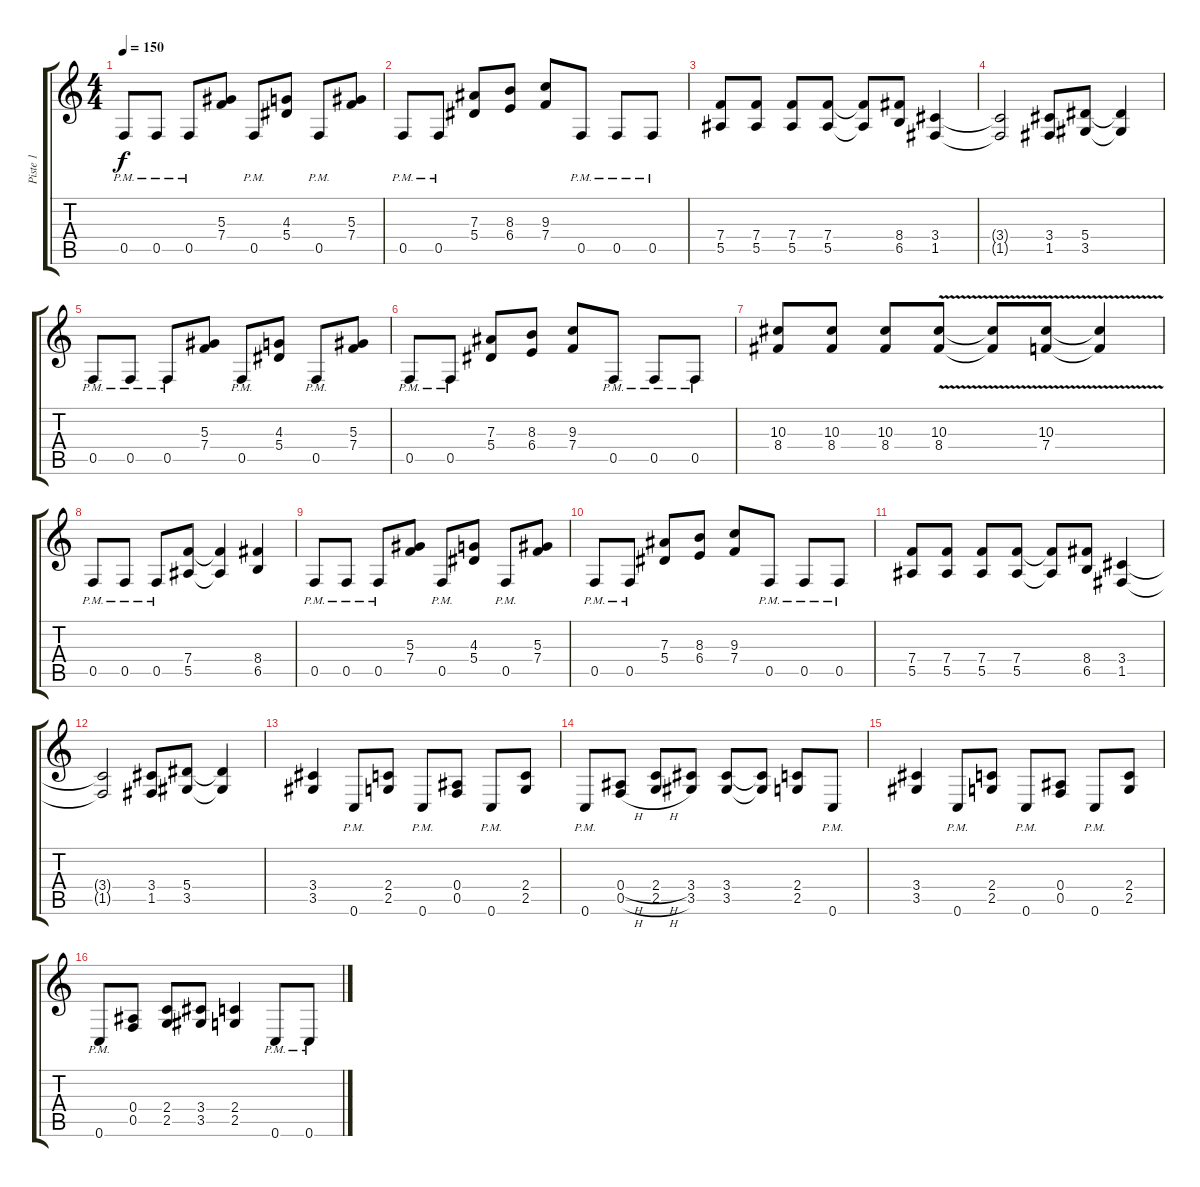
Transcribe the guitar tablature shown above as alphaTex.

\track ("Piste 1" "Piste 1") {instrument distortionguitar}
\staff {score tabs}
\tuning (C4 G3 Eb3 Bb2 F2 C2) {hide}
\ts (4 4)
\tempo 150
\clef g2
\ks c
0.5{pm}.8{dy f} 0.5{pm}.8 0.5{pm}.8 (5.3 7.4).8 0.5{pm}.8 (4.3 5.4).8 0.5{pm}.8 (5.3 7.4).8 |
0.5{pm}.8 0.5{pm}.8 (7.3 5.4).8 (8.3 6.4).8 (9.3 7.4).8 0.5{pm}.8 0.5{pm}.8 0.5{pm}.8 |
(7.4 5.5).8 (7.4 5.5).8 (7.4 5.5).8 (7.4 5.5).8 (7.4{t} 5.5{t}).8 (8.4 6.5).8 (3.4 1.5).4 |
(3.4{t} 1.5{t}).2 (3.4 1.5).8 (5.4 3.5).8 (5.4{t} 3.5{t}).4 |
0.5{pm}.8 0.5{pm}.8 0.5{pm}.8 (5.3 7.4).8 0.5{pm}.8 (4.3 5.4).8 0.5{pm}.8 (5.3 7.4).8 |
0.5{pm}.8 0.5{pm}.8 (7.3 5.4).8 (8.3 6.4).8 (9.3 7.4).8 0.5{pm}.8 0.5{pm}.8 0.5{pm}.8 |
(10.3 8.4).8 (10.3 8.4).8 (10.3 8.4).8 (10.3{v} 8.4{v}).8 (10.3{t} 8.4{t}).8 (10.3{v} 7.4{v}).8 (10.3{t} 7.4{t}).4 |
0.5{pm}.8 0.5{pm}.8 0.5{pm}.8 (7.4 5.5).8 (7.4{t} 5.5{t}).4 (8.4 6.5).4 |
0.5{pm}.8 0.5{pm}.8 0.5{pm}.8 (5.3 7.4).8 0.5{pm}.8 (4.3 5.4).8 0.5{pm}.8 (5.3 7.4).8 |
0.5{pm}.8 0.5{pm}.8 (7.3 5.4).8 (8.3 6.4).8 (9.3 7.4).8 0.5{pm}.8 0.5{pm}.8 0.5{pm}.8 |
(7.4 5.5).8 (7.4 5.5).8 (7.4 5.5).8 (7.4 5.5).8 (7.4{t} 5.5{t}).8 (8.4 6.5).8 (3.4 1.5).4 |
(3.4{t} 1.5{t}).2 (3.4 1.5).8 (5.4 3.5).8 (5.4{t} 3.5{t}).4 |
(3.4 3.5).4 0.6{pm}.8 (2.4 2.5).8 0.6{pm}.8 (0.4 0.5).8 0.6{pm}.8 (2.4 2.5).8 |
0.6{pm}.8 (0.4{h} 0.5{h}).8 (2.4{h} 2.5{h}).8 (3.4 3.5).8 (3.4 3.5).8 (3.4{t} 3.5{t}).8 (2.4 2.5).8 0.6{pm}.8 |
(3.4 3.5).4 0.6{pm}.8 (2.4 2.5).8 0.6{pm}.8 (0.4 0.5).8 0.6{pm}.8 (2.4 2.5).8 |
0.6{pm}.8 (0.4 0.5).8 (2.4 2.5).8 (3.4 3.5).8 (2.4 2.5).4 0.6{pm}.8 0.6{pm}.8
